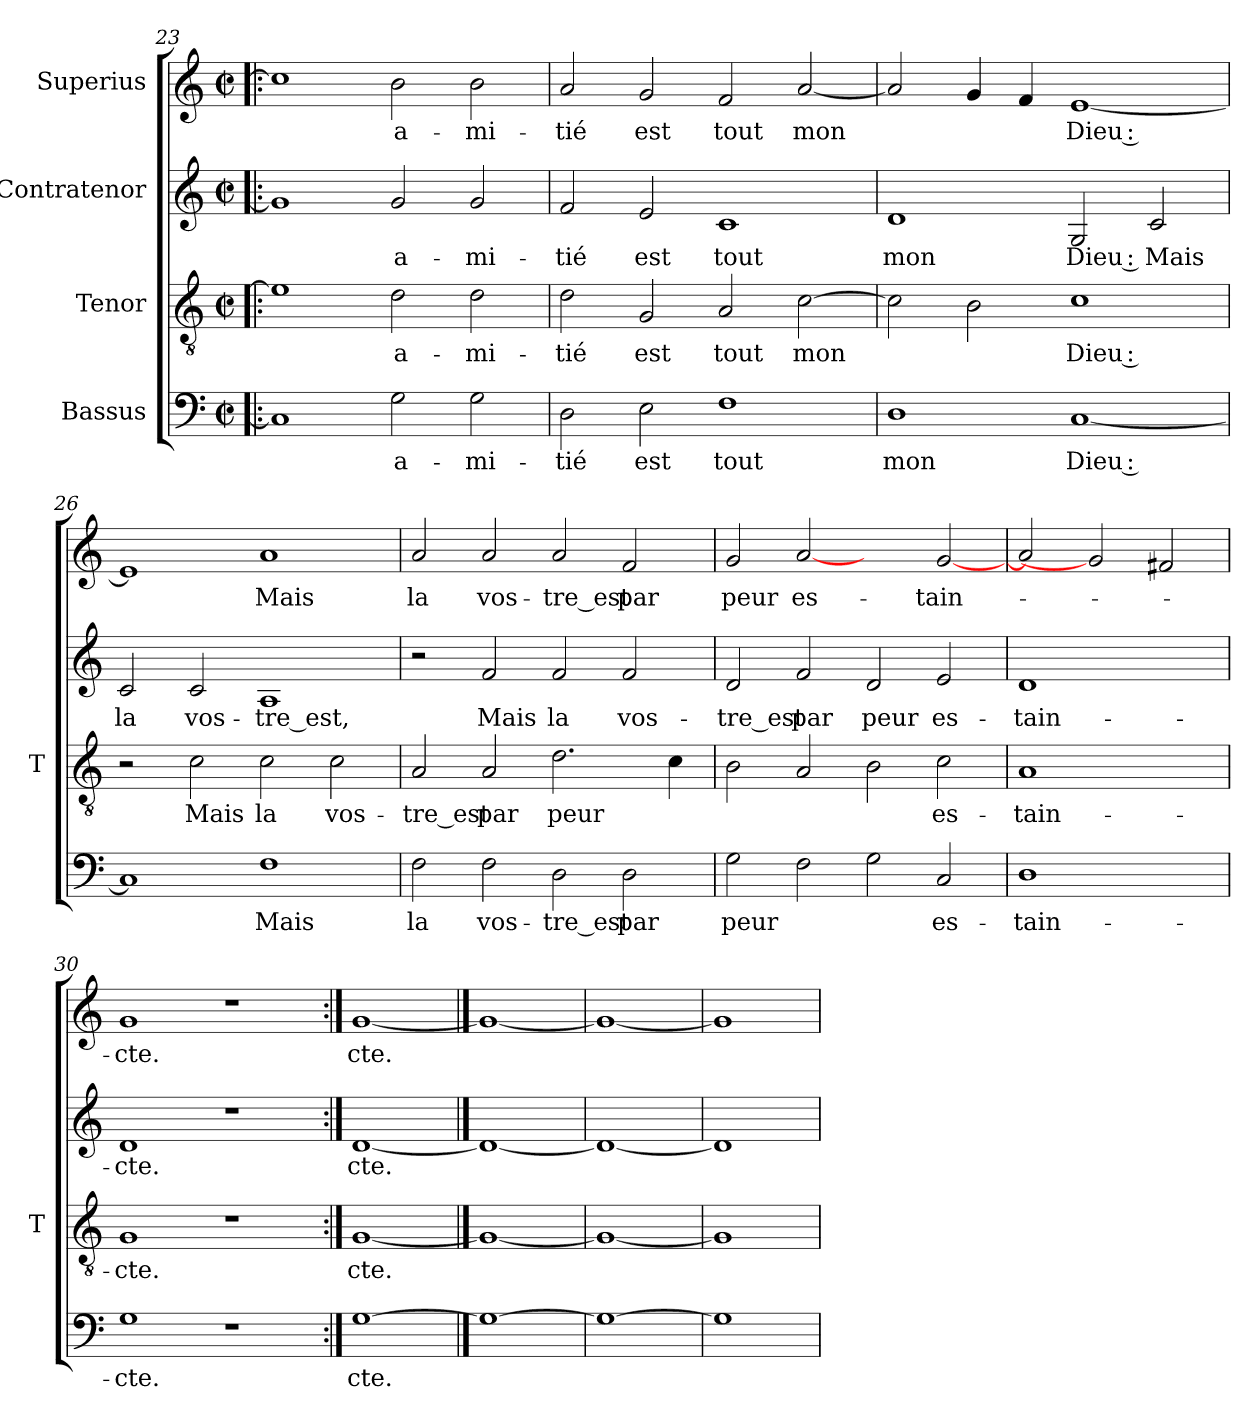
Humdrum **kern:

**kern	**text	**kern	**text	**kern	**text	**kern	**text
*part4	*part4	*part3	*part3	*part2	*part2	*part1	*part1
*staff4	*staff4	*staff3	*staff3	*staff2	*staff2	*staff1	*staff1
*I"Bassus	*	*I"Tenor	*	*I"Contratenor	*	*I"Superius	*
*	*	*I'T	*	*	*	*	*
*clefF4	*	*clefGv2	*	*clefG2	*	*clefG2	*
*k[]	*	*k[]	*	*k[]	*	*k[]	*
*C:	*	*C:	*	*C:	*	*C:	*
*M2/2	*	*M2/2	*	*M2/2	*	*M2/2	*
*met(c|)	*	*met(c|)	*	*met(c|)	*	*met(c|)	*
=23!|:	=23!|:	=23!|:	=23!|:	=23!|:	=23!|:	=23!|:	=23!|:
1C]	.	1e]	.	1g]	.	1cc]	.
2G	a-	2d	a-	2g	a-	2b	a-
2G	mi-	2d	mi-	2g	mi-	2b	mi-
!!LO:PB:g=z
=24	=24	=24	=24	=24	=24	=24	=24
2D	-tié	2d	-tié	2f	-tié	2a	-tié
2E	-est	2G	-est	2e	-est	2g	-est
1F	-tout	2A	-tout	1c	-tout	2f	-tout
.	.	[2c	-mon	.	.	[2a	-mon
=25	=25	=25	=25	=25	=25	=25	=25
1D	-mon	2c]	.	1d	-mon	2a]	.
.	.	2B	.	.	.	4g	.
.	.	.	.	.	.	4f	.
[1C	-Dieu :	1c	-Dieu :	2G	-Dieu :	[1e	-Dieu :
.	.	.	.	2c	-Mais	.	.
=26	=26	=26	=26	=26	=26	=26	=26
1C]	.	2r	.	2c	-la	1e]	.
.	.	2c	-Mais	2c	vos-	.	.
1F	-Mais	2c	-la	1A	-tre_est,	1a	-Mais
.	.	2c	vos-	.	.	.	.
=27	=27	=27	=27	=27	=27	=27	=27
2F	-la	2A	-tre_est	2r	.	2a	-la
2F	vos-	2A	-par	2f	-Mais	2a	vos-
2D	-tre_est	2.d	-peur	2f	-la	2a	-tre_est
2D	-par	.	.	2f	vos-	2f	-par
.	.	4c	.	.	.	.	.
=28	=28	=28	=28	=28	=28	=28	=28
2G	-peur	2B	.	2d	-tre_est	2g	-peur
2F	.	2A	.	2f	-par	[2a	es-
2G	.	2B	.	2d	-peur	2ryy	.
2C	es-	2c	es-	2e	es-	[2g	tain-
=29	=29	=29	=29	=29	=29	=29	=29
1D	tain-	1A	tain-	1d	tain-	2a]	.
.	.	.	.	.	.	2g]	.
2ryy	.	2ryy	.	2ryy	.	2f#X	.
=30	=30	=30	=30	=30	=30	=30	=30
1G	-cte.	1G	-cte.	1d	-cte.	1g	-cte.
1r	.	1r	.	1r	.	1r	.
=31:|!	=31:|!	=31:|!	=31:|!	=31:|!	=31:|!	=31:|!	=31:|!
[1G	-cte.	[1G	-cte.	[1d	-cte.	[1g	-cte.
==32	==32	==32	==32	==32	==32	==32	==32
1G_	.	1G_	.	1d_	.	1g_	.
=33	=33	=33	=33	=33	=33	=33	=33
1G_	.	1G_	.	1d_	.	1g_	.
=34	=34	=34	=34	=34	=34	=34	=34
1G]	.	1G]	.	1d]	.	1g]	.
=	=	=	=	=	=	=	=
*-	*-	*-	*-	*-	*-	*-	*-
